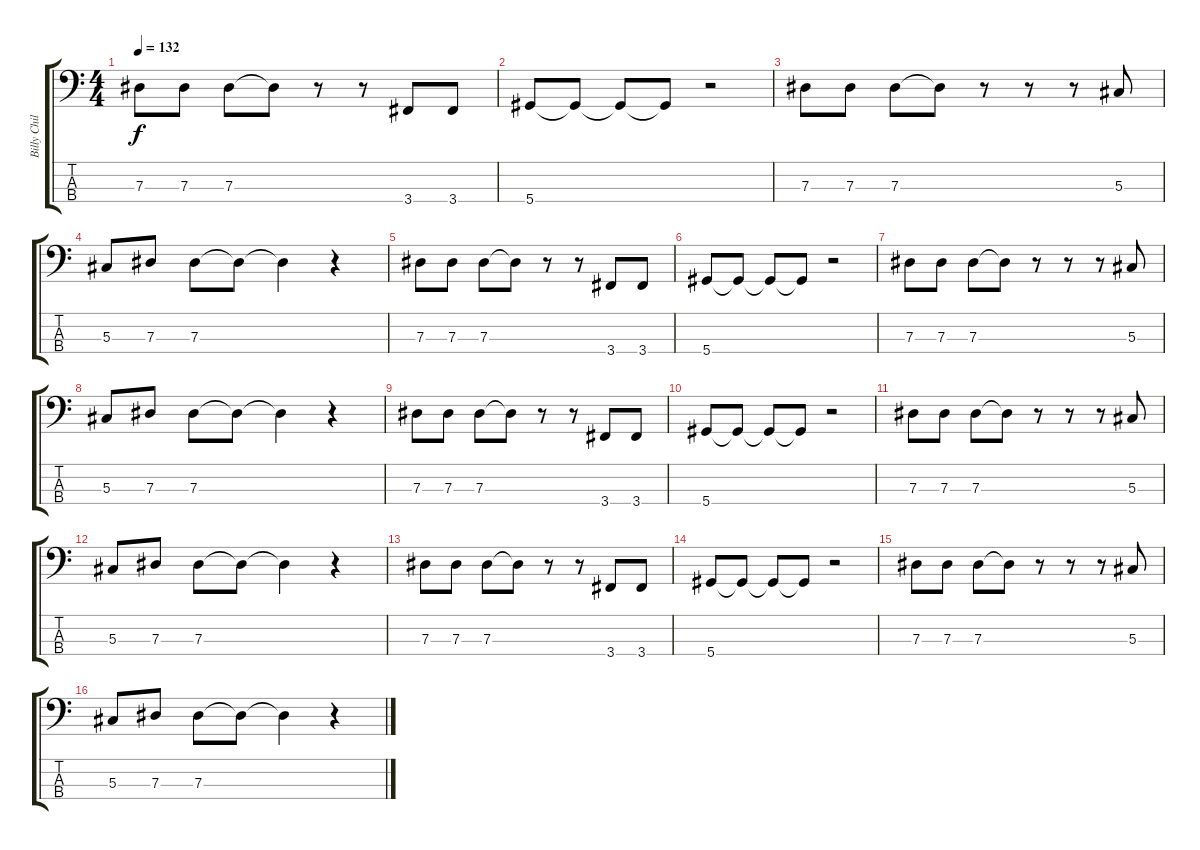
\track ("Billy Childs" "Billy Chil") {instrument electricbasspick}
\staff {score tabs}
\tuning (Gb2 Db2 Ab1 Eb1) {hide}
\ts (4 4)
\tempo 132
\clef f4
\ks c
7.3.8{dy f} 7.3.8 7.3.8 7.3{t}.8 r.8 r.8 3.4.8 3.4.8 |
5.4.8 5.4{t}.8 5.4{t}.8 5.4{t}.8 r.2 |
7.3.8 7.3.8 7.3.8 7.3{t}.8 r.8 r.8 r.8 5.3.8 |
5.3.8 7.3.8 7.3.8 7.3{t}.8 7.3{t}.4 r.4 |
7.3.8 7.3.8 7.3.8 7.3{t}.8 r.8 r.8 3.4.8 3.4.8 |
5.4.8 5.4{t}.8 5.4{t}.8 5.4{t}.8 r.2 |
7.3.8 7.3.8 7.3.8 7.3{t}.8 r.8 r.8 r.8 5.3.8 |
5.3.8 7.3.8 7.3.8 7.3{t}.8 7.3{t}.4 r.4 |
7.3.8 7.3.8 7.3.8 7.3{t}.8 r.8 r.8 3.4.8 3.4.8 |
5.4.8 5.4{t}.8 5.4{t}.8 5.4{t}.8 r.2 |
7.3.8 7.3.8 7.3.8 7.3{t}.8 r.8 r.8 r.8 5.3.8 |
5.3.8 7.3.8 7.3.8 7.3{t}.8 7.3{t}.4 r.4 |
7.3.8 7.3.8 7.3.8 7.3{t}.8 r.8 r.8 3.4.8 3.4.8 |
5.4.8 5.4{t}.8 5.4{t}.8 5.4{t}.8 r.2 |
7.3.8 7.3.8 7.3.8 7.3{t}.8 r.8 r.8 r.8 5.3.8 |
5.3.8 7.3.8 7.3.8 7.3{t}.8 7.3{t}.4 r.4
